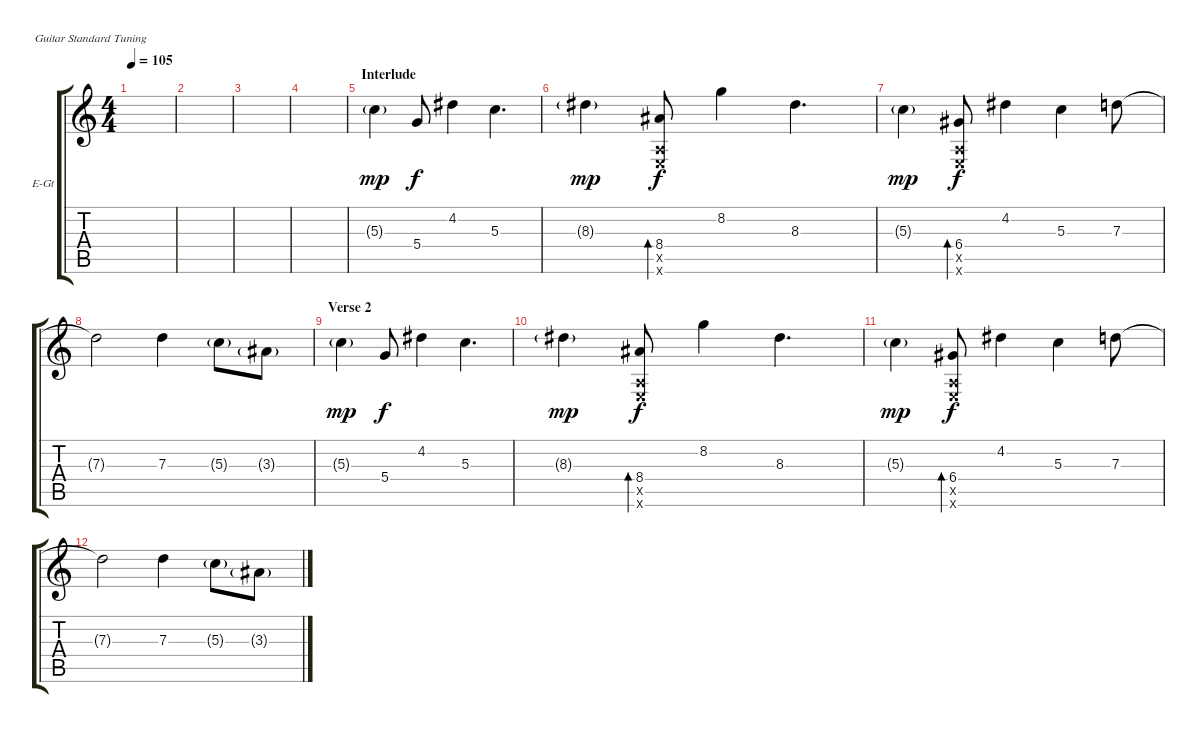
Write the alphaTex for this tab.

\bracketExtendMode groupsimilarinstruments
\firstSystemTrackNameOrientation horizontal
\otherSystemsTrackNameOrientation horizontal
\track ("Electric Guitar 2" "E-Gt") {instrument distortionguitar}
\staff {score tabs}
\tuning (E4 B3 G3 D3 A2 E2)
\ts (4 4)
\tempo 105
\clef g2
\ks c
|
|
|
|
\section ("" "Interlude")
5.3{g}.4{dy mp} 5.4.8{dy f} 4.2.4 5.3.4{d} |
8.3{g}.4{dy mp} (8.4 0.5{x} 0.6{x}).8{bd 118 dy f} 8.2.4 8.3.4{d} |
5.3{g}.4{dy mp} (6.4 0.5{x} 0.6{x}).8{bd 117 dy f} 4.2.4 5.3.4 7.3.8 |
7.3{t}.2 7.3.4 5.3{g}.8 3.3{g}.8 |
\section ("" "Verse 2")
5.3{g}.4{dy mp} 5.4.8{dy f} 4.2.4 5.3.4{d} |
8.3{g}.4{dy mp} (8.4 0.5{x} 0.6{x}).8{bd 118 dy f} 8.2.4 8.3.4{d} |
5.3{g}.4{dy mp} (6.4 0.5{x} 0.6{x}).8{bd 117 dy f} 4.2.4 5.3.4 7.3.8 |
7.3{t}.2 7.3.4 5.3{g}.8 3.3{g}.8
